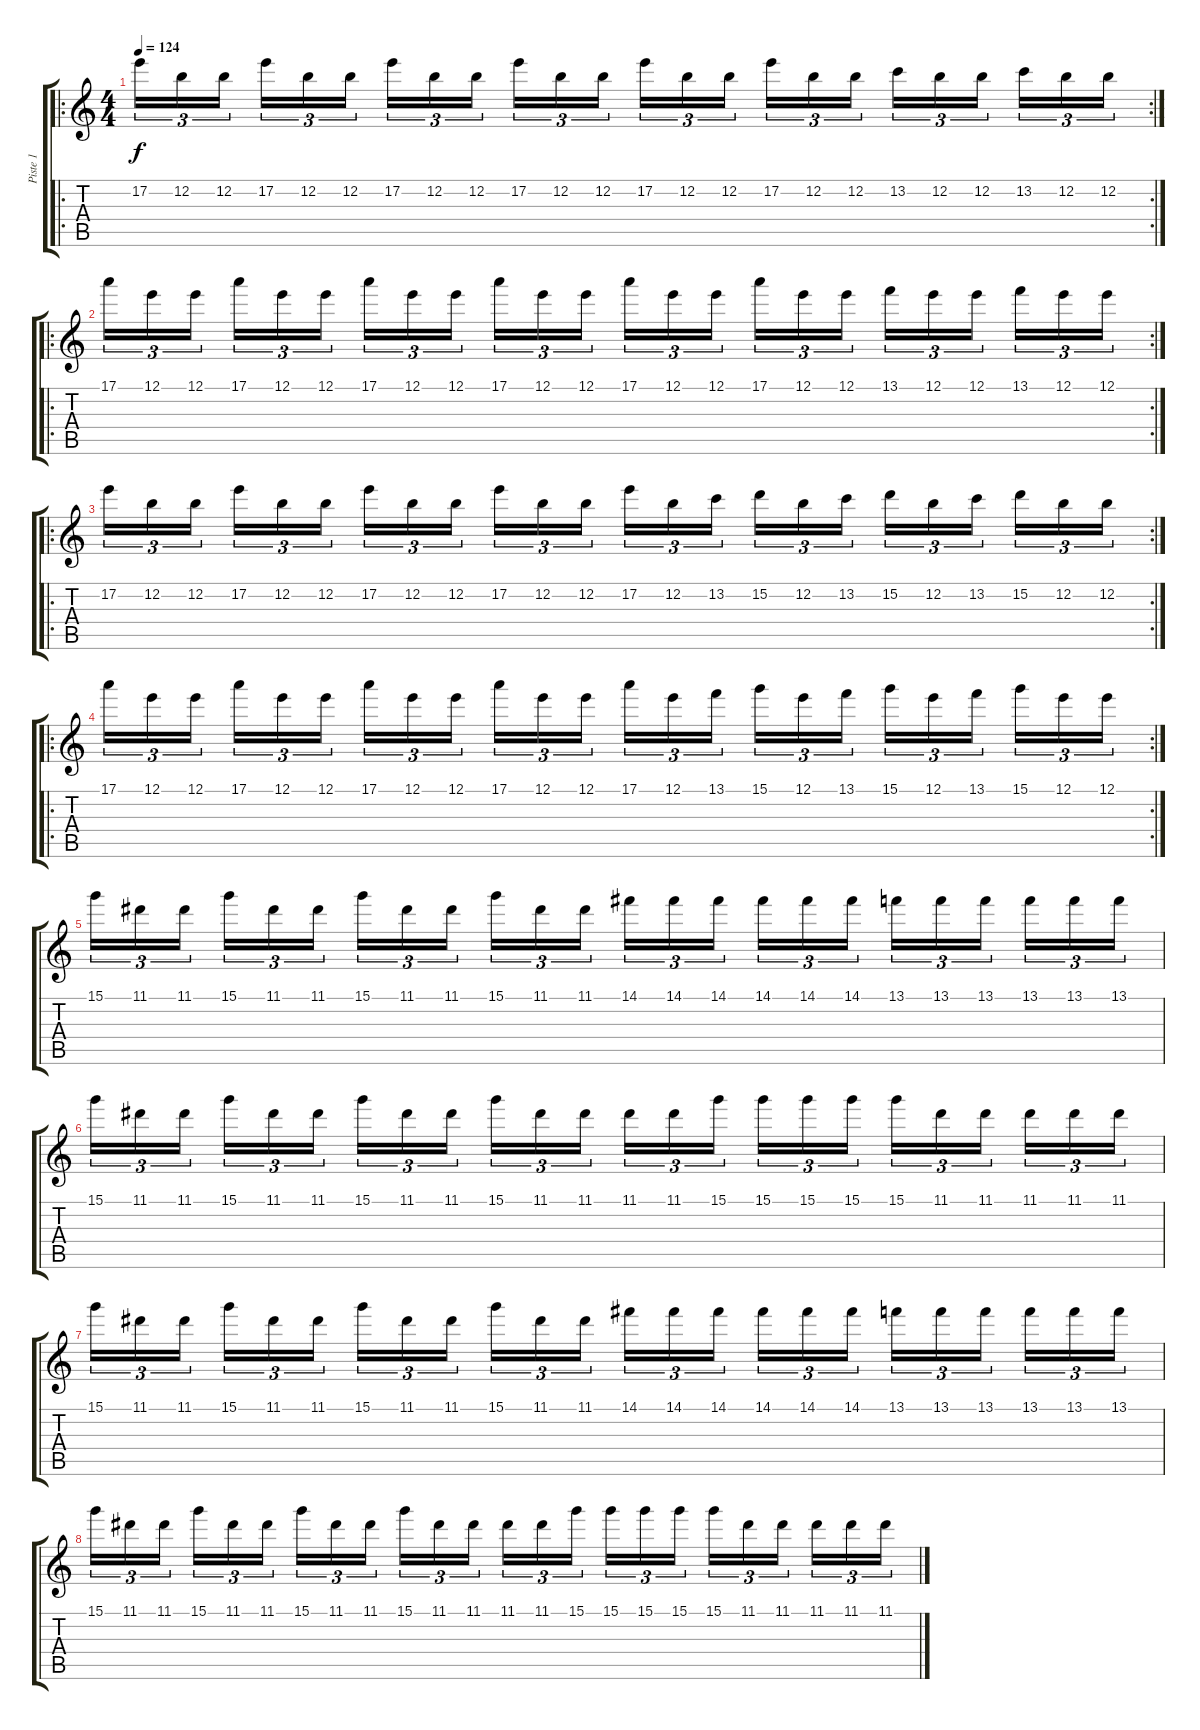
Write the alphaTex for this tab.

\track ("Piste 1" "Piste 1") {instrument distortionguitar}
\staff {score tabs}
\tuning (E4 B3 G3 D3 A2 E2) {hide}
\ro
\rc 2
\ts (4 4)
\tempo 124
\clef g2
\ks c
17.2.16{tu (3 2) dy f} 12.2.16{tu (3 2)} 12.2.16{tu (3 2) beam splitsecondary} 17.2.16{tu (3 2)} 12.2.16{tu (3 2)} 12.2.16{tu (3 2)} 17.2.16{tu (3 2)} 12.2.16{tu (3 2)} 12.2.16{tu (3 2) beam splitsecondary} 17.2.16{tu (3 2)} 12.2.16{tu (3 2)} 12.2.16{tu (3 2)} 17.2.16{tu (3 2)} 12.2.16{tu (3 2)} 12.2.16{tu (3 2) beam splitsecondary} 17.2.16{tu (3 2)} 12.2.16{tu (3 2)} 12.2.16{tu (3 2)} 13.2.16{tu (3 2)} 12.2.16{tu (3 2)} 12.2.16{tu (3 2) beam splitsecondary} 13.2.16{tu (3 2)} 12.2.16{tu (3 2)} 12.2.16{tu (3 2)} |
\ro
\rc 2
17.1.16{tu (3 2)} 12.1.16{tu (3 2)} 12.1.16{tu (3 2) beam splitsecondary} 17.1.16{tu (3 2)} 12.1.16{tu (3 2)} 12.1.16{tu (3 2)} 17.1.16{tu (3 2)} 12.1.16{tu (3 2)} 12.1.16{tu (3 2) beam splitsecondary} 17.1.16{tu (3 2)} 12.1.16{tu (3 2)} 12.1.16{tu (3 2)} 17.1.16{tu (3 2)} 12.1.16{tu (3 2)} 12.1.16{tu (3 2) beam splitsecondary} 17.1.16{tu (3 2)} 12.1.16{tu (3 2)} 12.1.16{tu (3 2)} 13.1.16{tu (3 2)} 12.1.16{tu (3 2)} 12.1.16{tu (3 2) beam splitsecondary} 13.1.16{tu (3 2)} 12.1.16{tu (3 2)} 12.1.16{tu (3 2)} |
\ro
\rc 2
17.2.16{tu (3 2)} 12.2.16{tu (3 2)} 12.2.16{tu (3 2) beam splitsecondary} 17.2.16{tu (3 2)} 12.2.16{tu (3 2)} 12.2.16{tu (3 2)} 17.2.16{tu (3 2)} 12.2.16{tu (3 2)} 12.2.16{tu (3 2) beam splitsecondary} 17.2.16{tu (3 2)} 12.2.16{tu (3 2)} 12.2.16{tu (3 2)} 17.2.16{tu (3 2)} 12.2.16{tu (3 2)} 13.2.16{tu (3 2) beam splitsecondary} 15.2.16{tu (3 2)} 12.2.16{tu (3 2)} 13.2.16{tu (3 2)} 15.2.16{tu (3 2)} 12.2.16{tu (3 2)} 13.2.16{tu (3 2) beam splitsecondary} 15.2.16{tu (3 2)} 12.2.16{tu (3 2)} 12.2.16{tu (3 2)} |
\ro
\rc 2
17.1.16{tu (3 2)} 12.1.16{tu (3 2)} 12.1.16{tu (3 2) beam splitsecondary} 17.1.16{tu (3 2)} 12.1.16{tu (3 2)} 12.1.16{tu (3 2)} 17.1.16{tu (3 2)} 12.1.16{tu (3 2)} 12.1.16{tu (3 2) beam splitsecondary} 17.1.16{tu (3 2)} 12.1.16{tu (3 2)} 12.1.16{tu (3 2)} 17.1.16{tu (3 2)} 12.1.16{tu (3 2)} 13.1.16{tu (3 2) beam splitsecondary} 15.1.16{tu (3 2)} 12.1.16{tu (3 2)} 13.1.16{tu (3 2)} 15.1.16{tu (3 2)} 12.1.16{tu (3 2)} 13.1.16{tu (3 2) beam splitsecondary} 15.1.16{tu (3 2)} 12.1.16{tu (3 2)} 12.1.16{tu (3 2)} |
15.1.16{tu (3 2)} 11.1.16{tu (3 2)} 11.1.16{tu (3 2) beam splitsecondary} 15.1.16{tu (3 2)} 11.1.16{tu (3 2)} 11.1.16{tu (3 2)} 15.1.16{tu (3 2)} 11.1.16{tu (3 2)} 11.1.16{tu (3 2) beam splitsecondary} 15.1.16{tu (3 2)} 11.1.16{tu (3 2)} 11.1.16{tu (3 2)} 14.1.16{tu (3 2)} 14.1.16{tu (3 2)} 14.1.16{tu (3 2) beam splitsecondary} 14.1.16{tu (3 2)} 14.1.16{tu (3 2)} 14.1.16{tu (3 2)} 13.1.16{tu (3 2)} 13.1.16{tu (3 2)} 13.1.16{tu (3 2) beam splitsecondary} 13.1.16{tu (3 2)} 13.1.16{tu (3 2)} 13.1.16{tu (3 2)} |
15.1.16{tu (3 2)} 11.1.16{tu (3 2)} 11.1.16{tu (3 2) beam splitsecondary} 15.1.16{tu (3 2)} 11.1.16{tu (3 2)} 11.1.16{tu (3 2)} 15.1.16{tu (3 2)} 11.1.16{tu (3 2)} 11.1.16{tu (3 2) beam splitsecondary} 15.1.16{tu (3 2)} 11.1.16{tu (3 2)} 11.1.16{tu (3 2)} 11.1.16{tu (3 2)} 11.1.16{tu (3 2)} 15.1.16{tu (3 2) beam splitsecondary} 15.1.16{tu (3 2)} 15.1.16{tu (3 2)} 15.1.16{tu (3 2)} 15.1.16{tu (3 2)} 11.1.16{tu (3 2)} 11.1.16{tu (3 2) beam splitsecondary} 11.1.16{tu (3 2)} 11.1.16{tu (3 2)} 11.1.16{tu (3 2)} |
15.1.16{tu (3 2)} 11.1.16{tu (3 2)} 11.1.16{tu (3 2) beam splitsecondary} 15.1.16{tu (3 2)} 11.1.16{tu (3 2)} 11.1.16{tu (3 2)} 15.1.16{tu (3 2)} 11.1.16{tu (3 2)} 11.1.16{tu (3 2) beam splitsecondary} 15.1.16{tu (3 2)} 11.1.16{tu (3 2)} 11.1.16{tu (3 2)} 14.1.16{tu (3 2)} 14.1.16{tu (3 2)} 14.1.16{tu (3 2) beam splitsecondary} 14.1.16{tu (3 2)} 14.1.16{tu (3 2)} 14.1.16{tu (3 2)} 13.1.16{tu (3 2)} 13.1.16{tu (3 2)} 13.1.16{tu (3 2) beam splitsecondary} 13.1.16{tu (3 2)} 13.1.16{tu (3 2)} 13.1.16{tu (3 2)} |
15.1.16{tu (3 2)} 11.1.16{tu (3 2)} 11.1.16{tu (3 2) beam splitsecondary} 15.1.16{tu (3 2)} 11.1.16{tu (3 2)} 11.1.16{tu (3 2)} 15.1.16{tu (3 2)} 11.1.16{tu (3 2)} 11.1.16{tu (3 2) beam splitsecondary} 15.1.16{tu (3 2)} 11.1.16{tu (3 2)} 11.1.16{tu (3 2)} 11.1.16{tu (3 2)} 11.1.16{tu (3 2)} 15.1.16{tu (3 2) beam splitsecondary} 15.1.16{tu (3 2)} 15.1.16{tu (3 2)} 15.1.16{tu (3 2)} 15.1.16{tu (3 2)} 11.1.16{tu (3 2)} 11.1.16{tu (3 2) beam splitsecondary} 11.1.16{tu (3 2)} 11.1.16{tu (3 2)} 11.1.16{tu (3 2)}
